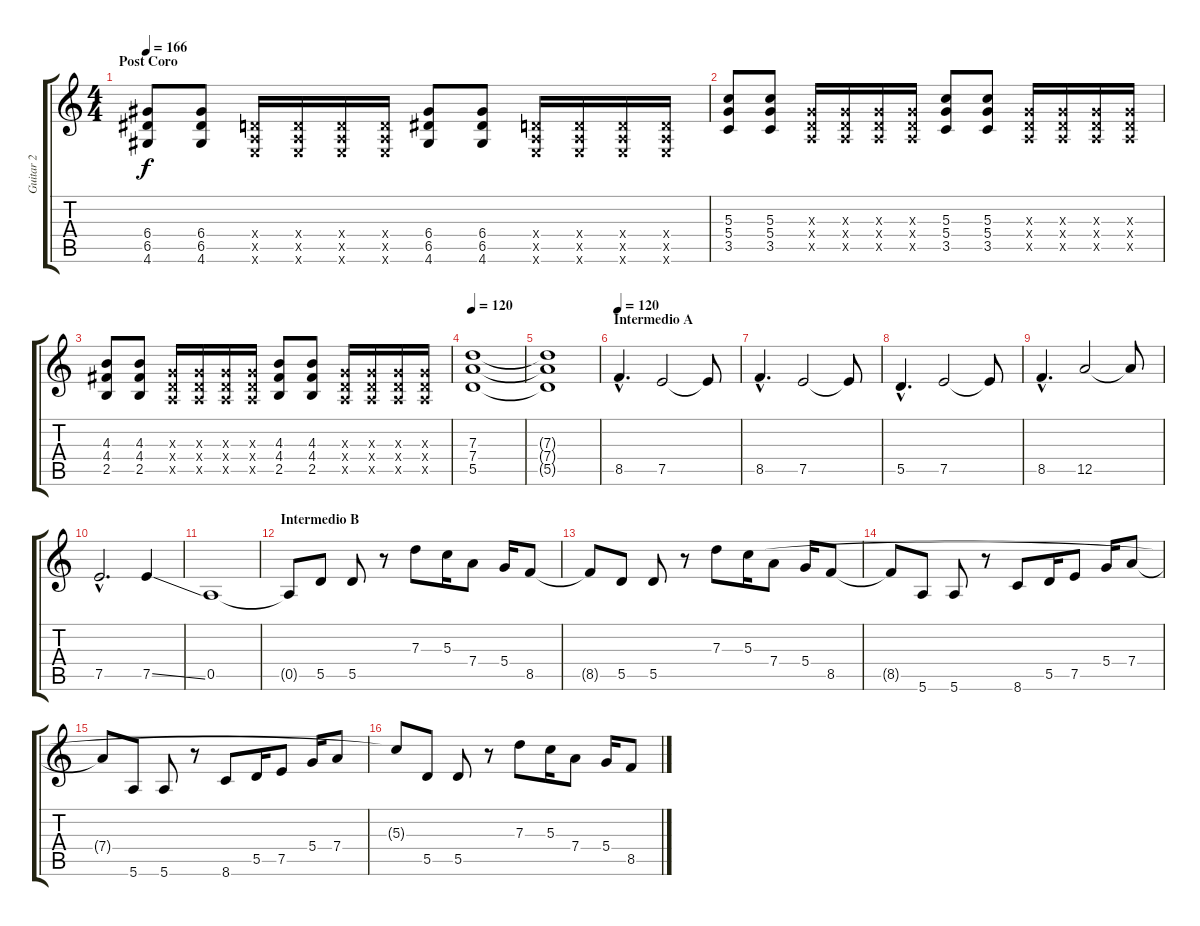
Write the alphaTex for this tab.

\track ("Guitar 2" "Guitar 2") {instrument distortionguitar}
\staff {score tabs}
\tuning (E4 B3 G3 D3 A2 E2) {hide}
\ts (4 4)
\section ("" "Post Coro")
\tempo 166
\clef g2
\ks c
(6.4 6.5 4.6).8{dy f} (6.4 6.5 4.6).8 (0.4{x} 0.5{x} 0.6{x}).16 (0.4{x} 0.5{x} 0.6{x}).16 (0.4{x} 0.5{x} 0.6{x}).16 (0.4{x} 0.5{x} 0.6{x}).16 (6.4 6.5 4.6).8 (6.4 6.5 4.6).8 (0.4{x} 0.5{x} 0.6{x}).16 (0.4{x} 0.5{x} 0.6{x}).16 (0.4{x} 0.5{x} 0.6{x}).16 (0.4{x} 0.5{x} 0.6{x}).16 |
(5.3 5.4 3.5).8 (5.3 5.4 3.5).8 (0.3{x} 0.4{x} 0.5{x}).16 (0.3{x} 0.4{x} 0.5{x}).16 (0.3{x} 0.4{x} 0.5{x}).16 (0.3{x} 0.4{x} 0.5{x}).16 (5.3 5.4 3.5).8 (5.3 5.4 3.5).8 (0.3{x} 0.4{x} 0.5{x}).16 (0.3{x} 0.4{x} 0.5{x}).16 (0.3{x} 0.4{x} 0.5{x}).16 (0.3{x} 0.4{x} 0.5{x}).16 |
(4.3 4.4 2.5).8 (4.3 4.4 2.5).8 (0.3{x} 0.4{x} 0.5{x}).16 (0.3{x} 0.4{x} 0.5{x}).16 (0.3{x} 0.4{x} 0.5{x}).16 (0.3{x} 0.4{x} 0.5{x}).16 (4.3 4.4 2.5).8 (4.3 4.4 2.5).8 (0.3{x} 0.4{x} 0.5{x}).16 (0.3{x} 0.4{x} 0.5{x}).16 (0.3{x} 0.4{x} 0.5{x}).16 (0.3{x} 0.4{x} 0.5{x}).16 |
\tempo 120
(7.3 7.4 5.5).1 |
(7.3{t} 7.4{t} 5.5{t}).1 |
\section ("" "Intermedio A")
\tempo 120
8.5{hac}.4{d} 7.5.2 7.5{t}.8 |
8.5{hac}.4{d} 7.5.2 7.5{t}.8 |
5.5{hac}.4{d} 7.5.2 7.5{t}.8 |
8.5{hac}.4{d} 12.5.2 12.5{t}.8 |
7.5{hac}.2{d} 7.5{ss}.4 |
0.5.1 |
\section ("" "Intermedio B")
0.5{t}.8 5.5.8 5.5.8 r.8 7.3.8 5.3.16 7.4.8 5.4.16 8.5.8 |
8.5{t}.8 5.5.8 5.5.8 r.8 7.3.8 5.3.16 7.4.8 5.4.16 8.5.8 |
8.5{t}.8 5.6.8 5.6.8 r.8 8.6.8 5.5.16 7.5.8 5.4.16 7.4.8 |
7.4{t}.8 5.6.8 5.6.8 r.8 8.6.8 5.5.16 7.5.8 5.4.16 7.4.8 |
5.3{t}.8 5.5.8 5.5.8 r.8 7.3.8 5.3.16 7.4.8 5.4.16 8.5.8
